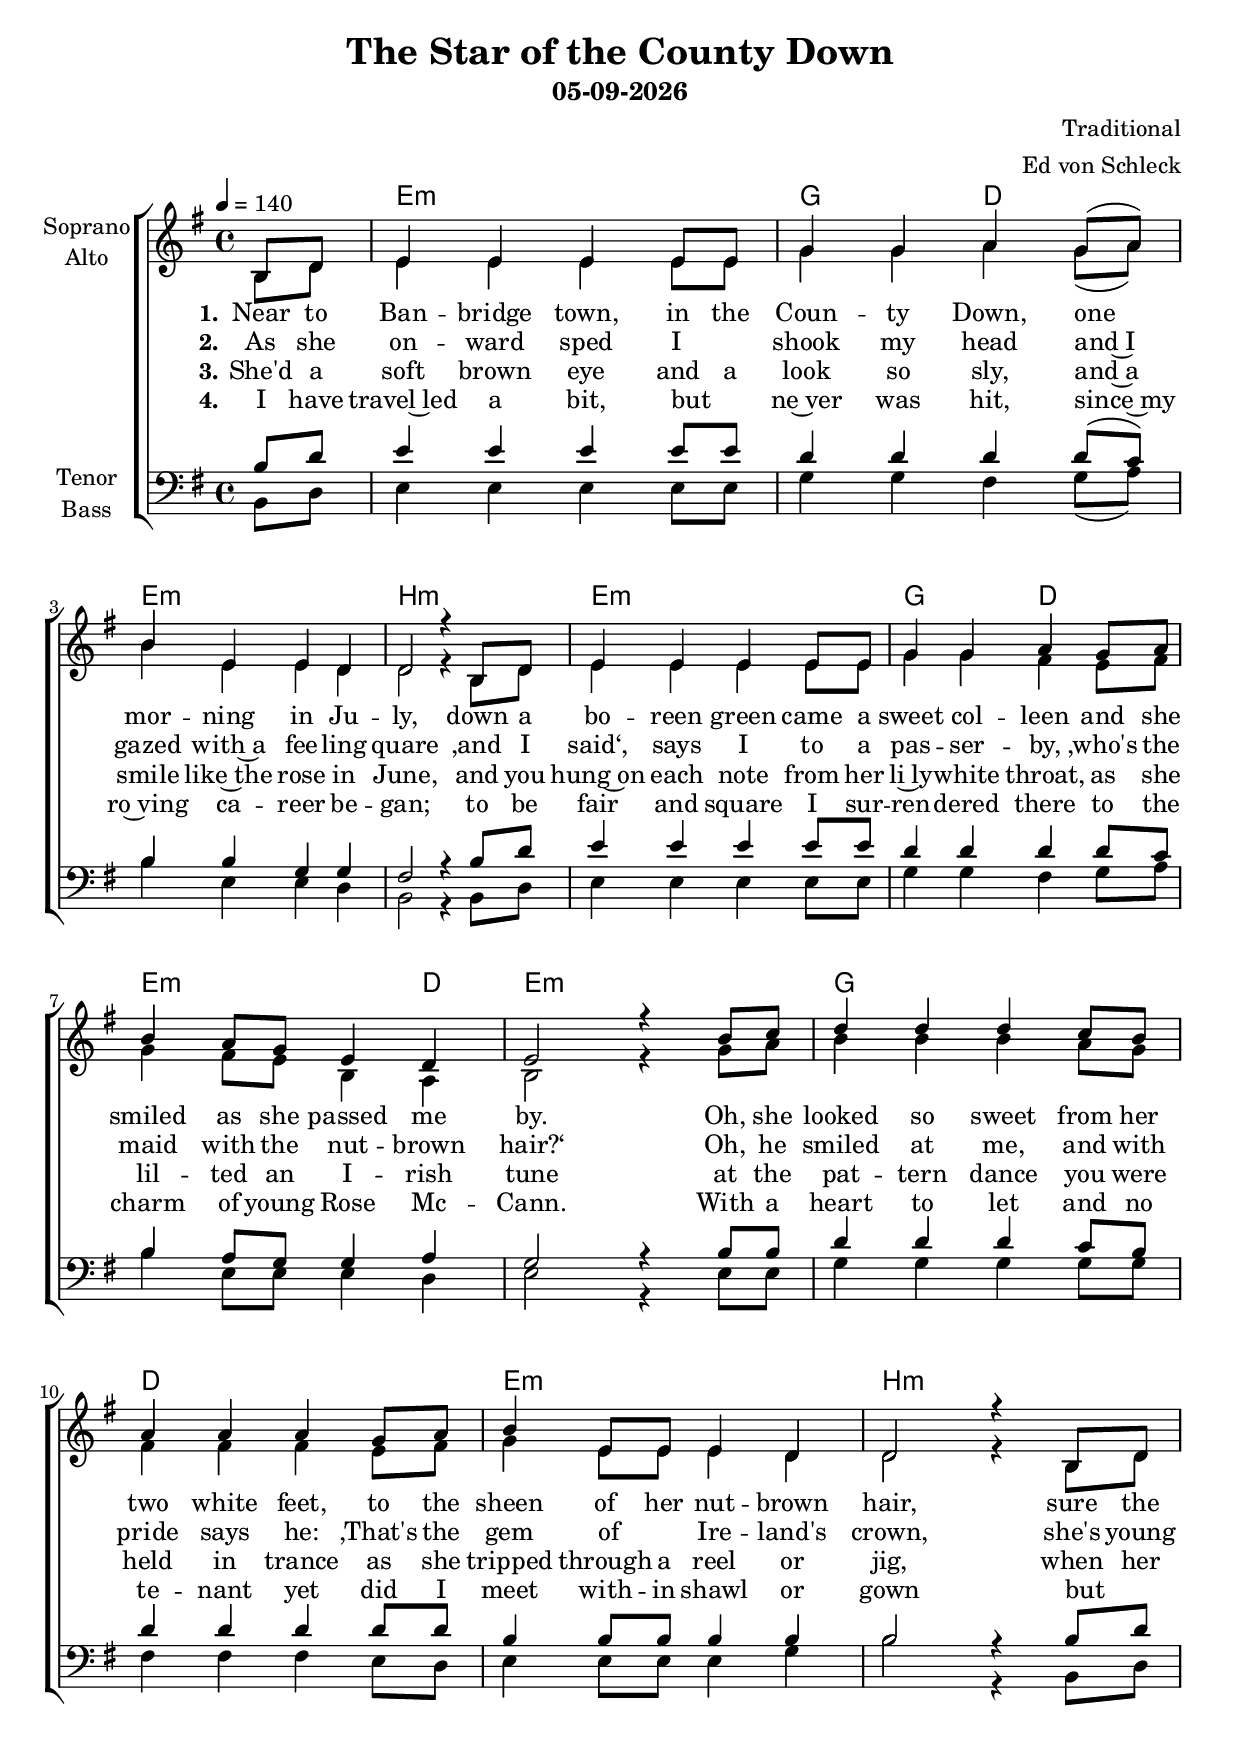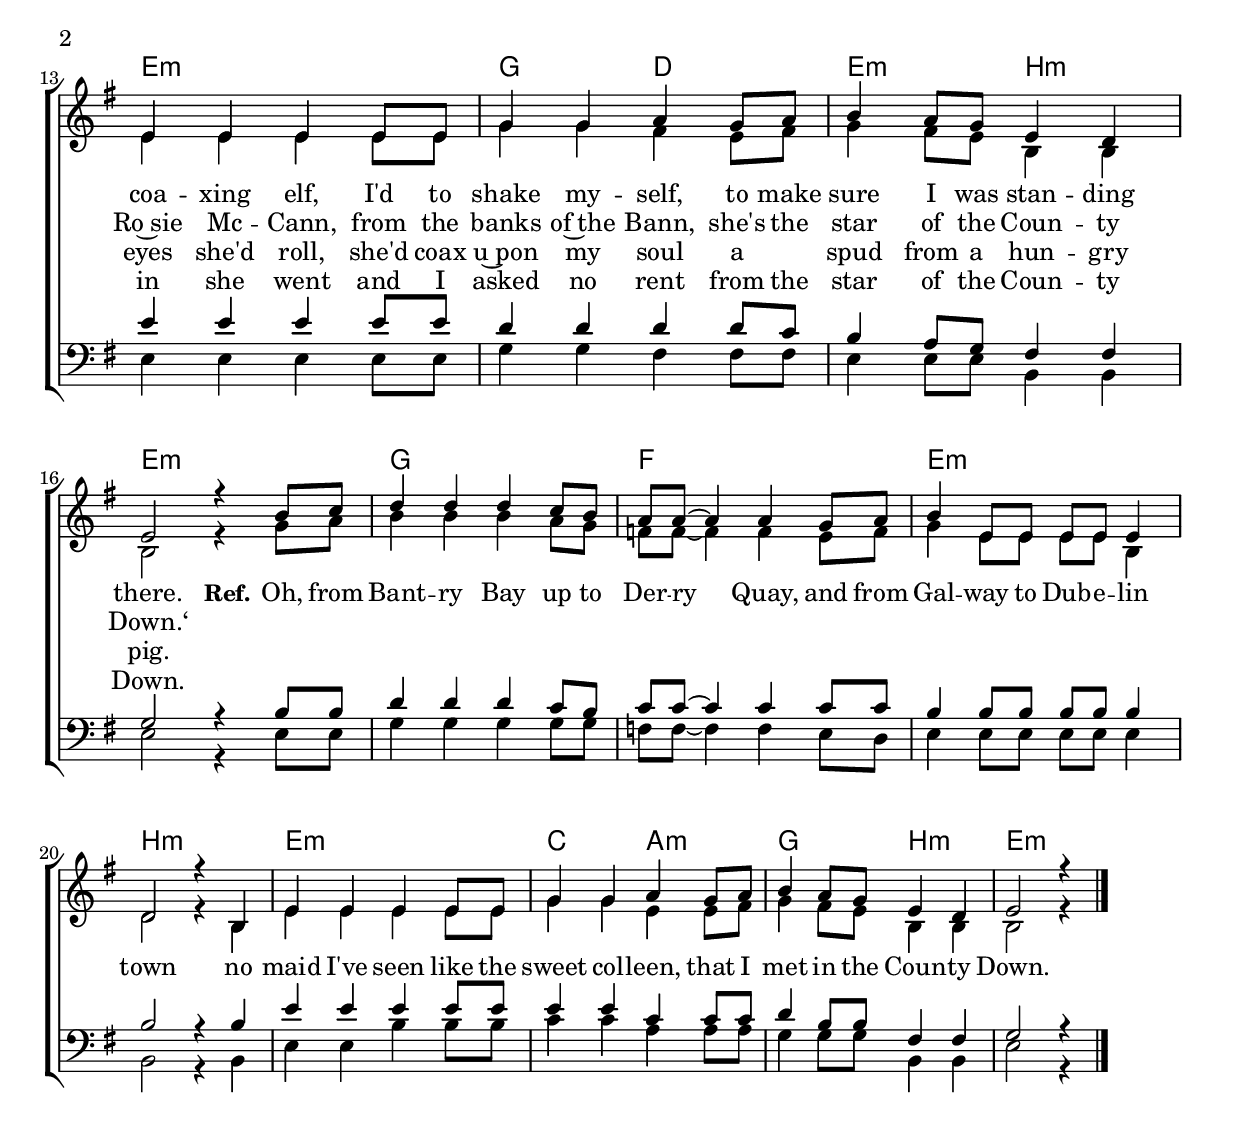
\version "2.16.1"
date = #(strftime "%d-%m-%Y" (localtime (current-time)))

\header {
  title = "The Star of the County Down"
  subtitle = \date
  composer = "Traditional"
  arranger = "Ed von Schleck"
}

%Abschalten von Point&Click
#(ly:set-option 'point-and-click #f)

global = {
  \key e \minor
  \time 4/4
  \partial 4
  \tempo 4=140
}

chordNames = \chordmode {
  \global
  \germanChords
  s4
  e1:m g2 d e1:m b:m
  e1:m g2 d e2.:m d4 e1:m
  
  g1 d e:m b:m
  e:m g2 d e:m b:m e1:m
  
  g1 f e:m b:m
  e:m c2 a:m g b:m e1:m
  
}

soprano = \relative c' {
  \global
  b8 d
  
  e4 e e e8 e
  g4 g a g8( a)
  b4 e, e d4
  d2 r4 b8 d
  
  e4 e e e8 e
  g4 g a g8 a
  b4 a8 g e4 d
  e2 r4 b'8 c
  
  d4 d d c8 b
  a4 a a g8 a
  b4 e,8 e e4 d
  d2 r4 b8 d
  
  e4 e e e8 e
  g4 g a g8 a
  b4 a8 g e4 d
  e2 r4 b'8 c
  
  d4 d d c8 b
  a8 a~ a4 a g8 a
  b4 e,8 e e e e4
  d2 r4 b
  
  e e e e8 e
  g4 g a g8 a
  b4 a8 g e4 d
  e2 r4 \bar "|."
  
}

alto = \relative c' {
  \global
  b8 d
  
  e4 e e e8 e
  g4 g a g8( a)
  b4 e, e d4
  d2 r4 b8 d
  
  e4 e e e8 e
  g4 g fis e8 fis
  g4 fis8 e b4 a
  b2 r4 g'8 a
  
  b4 b b a8 g
  fis4 fis fis e8 fis
  g4 e8 e e4 d
  d2 r4 b8 d
  
  e4 e e e8 e
  g4 g fis e8 fis
  g4 fis8 e b4 b
  b2 r4 g'8 a
  
  b4 b b a8 g
  f f~ f4 f e8 f
  g4 e8 e e e b4
  d2 r4 b
  
  e4 e e e8 e
  g4 g e e8 fis
  g4 fis8 e b4 b
  b2 r4
  
}

tenor = \relative c' {
  \global
  b8 d
  
  e4 e e e8 e
  d4 d d d8( c)
  b4 b g g4
  fis2 r4 b8 d
  
  e4 e e e8 e
  d4 d d d8 c
  b4 a8 g g4 a
  g2 r4 b8 b
  
  d4 d d c8 b
  d4 d d d8 d
  b4 b8 b b4 b
  b2 r4 b8 d
  
  e4 e e e8 e
  d4 d d d8 c
  b4 a8 g fis4 fis
  g2 r4 b8 b
  
  d4 d d c8 b
  c c~ c4 c c8 c
  b4 b8 b b b b4
  b2 r4 b4
  
  e4 e e e8 e
  e4 e c c8 c
  d4 b8 b fis4 fis
  g2 r4
}

bass = \relative c {
  \global
  b8 d
  
  e4 e e e8 e
  g4 g fis g8( a)
  b4 e, e d4
  b2 r4 b8 d
  
  e4 e e e8 e
  g4 g fis g8 a
  b4 e,8 e e4 d
  e2 r4 e8 e
  
  g4 g g g8 g
  fis4 fis fis e8 d
  e4 e8 e e4 g
  b2 r4 b,8 d
  
  e4 e e e8 e
  g4 g fis fis8 fis
  e4 e8 e b4 b
  e2 r4 e8 e
  
  g4 g g g8 g
  f f~ f4 f e8 d
  e4 e8 e e e e4
  b2 r4 b4
  
  e4 e b' b8 b
  c4 c a a8 a
  g4 g8 g b,4 b
  e2 r4
  
  
}

verseOne = \lyricmode {
  \set stanza = "1."
  Near to Ban -- bridge town, in the Coun -- ty Down,
  one mor -- ning in Ju -- ly,
  down a bo -- reen green came a sweet col -- leen
  and she smiled as she passed me by.
  
  Oh, she looked so sweet from her two white feet,
  to the sheen of her nut -- brown hair,
  sure the coa -- xing elf, I'd to shake my -- self,
  to make sure I was stan -- ding there.
  
  \set stanza = "Ref."
  Oh, from Bant -- ry Bay up to Der -- ry Quay,
  and from Gal -- way to Dub -- e -- lin town
  no maid I've seen like the sweet col -- leen,
  that I met in the Coun -- ty Down.
  
}

verseTwo = \lyricmode {
  \set stanza = "2."
  As she on -- ward sped I _ shook my head
  and~I gazed with~a fee -- ling quare
  ‚and I said‘, says I to a pas -- ser -- by,
  ‚who's the maid with the nut -- brown hair?‘
  Oh, he smiled at me, and with pride says he:
  ‚That's the gem of _ Ire -- land's crown,
  she's young Ro~sie Mc -- Cann, from the banks of~the Bann,
  she's the star of the Coun -- ty Down.‘
  
}

verseThree = \lyricmode {
  \set stanza = "3."
  She'd a soft brown eye and a look so sly,
  and~a smile like~the rose in June,
  and you hung~on each note from her li~ly -- white throat,
  as she lil -- ted an I -- rish tune
  at the pat -- tern dance you were held in trance
  as she tripped through a reel or jig,
  when her eyes she'd roll, she'd coax u~pon my soul
  a _ spud from a hun -- gry pig.
  
}

verseFour = \lyricmode {
  \set stanza = "4."
  I have travel~led a bit, but _ ne~ver was hit,
  since~my ro~ving ca -- reer be -- gan;
  to be fair and square I sur -- ren -- dered there
  to the charm of young Rose Mc -- Cann.
  With a heart to let and no te -- nant yet
  did I meet with -- in shawl or gown
  but _ in she went and I asked no rent
  from the star of the Coun -- ty Down.
  
}

chordsPart = \new ChordNames \chordNames

choirPart = \new ChoirStaff <<
  \new Staff \with {
    instrumentName = \markup \center-column { "Soprano" "Alto" }
  } <<
    \new Voice = "soprano" { \voiceOne \soprano }
    \new Voice = "alto" { \voiceTwo \alto }
  >>
  \new Lyrics \with {
    \override VerticalAxisGroup #'staff-affinity = #CENTER
  } \lyricsto "soprano" \verseOne
  \new Lyrics \with {
    \override VerticalAxisGroup #'staff-affinity = #CENTER
  } \lyricsto "soprano" \verseTwo
  \new Lyrics \with {
    \override VerticalAxisGroup #'staff-affinity = #CENTER
  } \lyricsto "soprano" \verseThree
  \new Lyrics \with {
    \override VerticalAxisGroup #'staff-affinity = #CENTER
  } \lyricsto "soprano" \verseFour
  \new Staff \with {
    instrumentName = \markup \center-column { "Tenor" "Bass" }
  } <<
    \clef bass
    \new Voice = "tenor" { \voiceOne \tenor }
    \new Voice = "bass" { \voiceTwo \bass }
  >>
>>

\score {
  <<
    \chordsPart
    \choirPart
  >>
  \layout { }
  \midi {
    \context {
      \Score
      tempoWholesPerMinute = #(ly:make-moment 100 4)
    }
  }
}
